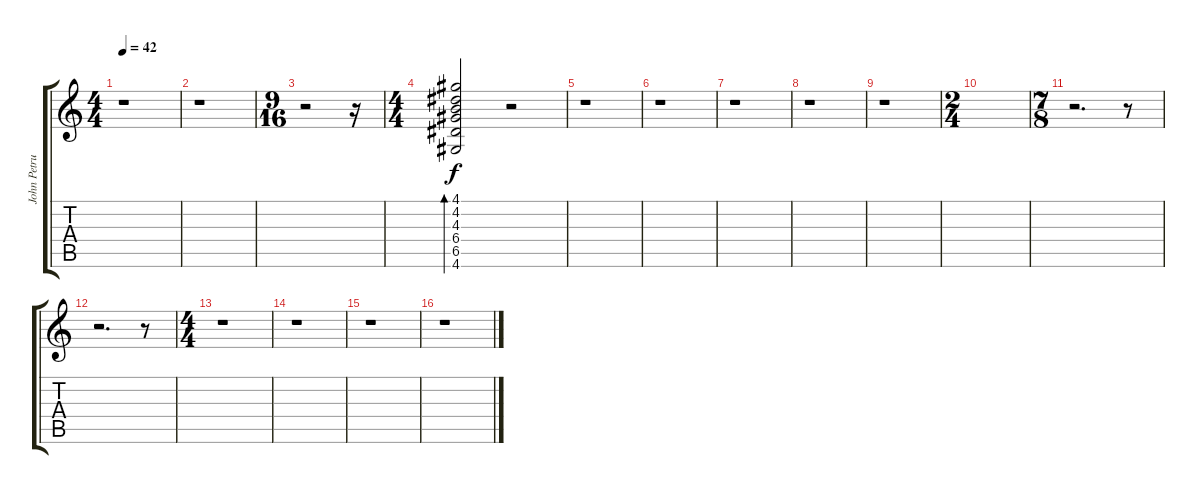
\track ("John Petrucci" "John Petru") {instrument acousticguitarsteel}
\staff {score tabs}
\tuning (E4 B3 G3 D3 A2 E2) {hide}
\ts (4 4)
\tempo 42
\clef g2
\ks c
r.1{dy f} |
r.1 |
\ts (9 16)
r.2 r.16 |
\ts (4 4)
(4.1 4.2 4.3 6.4 6.5 4.6).2{bd 60 volume 13 balance 8 instrument acousticguitarnylon} r.2{instrument distortionguitar} |
r.1 |
r.1 |
r.1 |
r.1 |
r.1 |
\ts (2 4)
|
\ts (7 8)
r.2{d} r.8 |
r.2{d} r.8 |
\ts (4 4)
r.1 |
r.1 |
r.1 |
r.1
